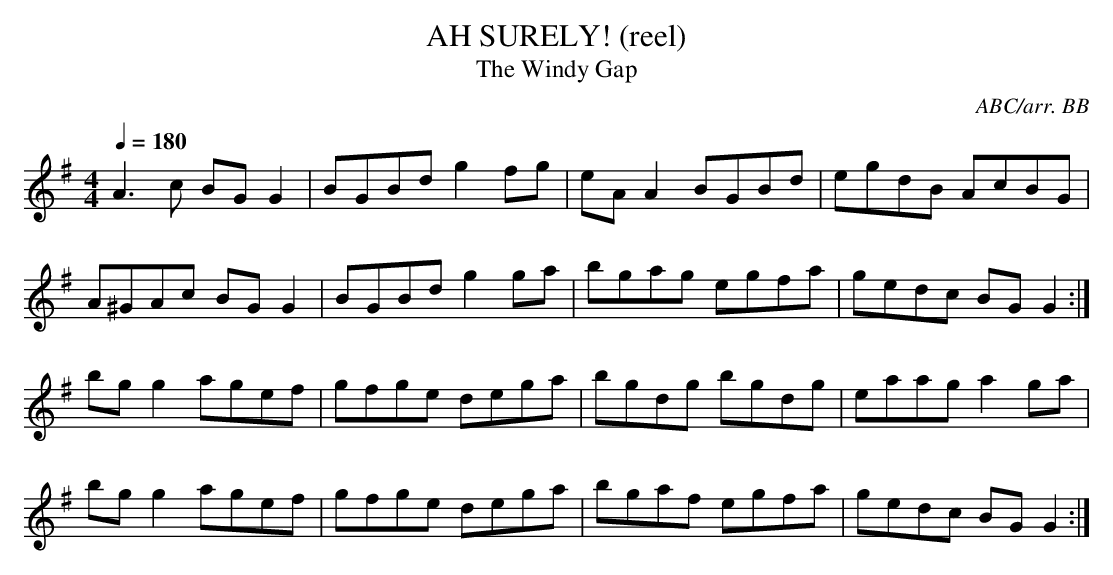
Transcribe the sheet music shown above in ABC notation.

X:1
T:AH SURELY! (reel)
T:The Windy Gap
C:ABC/arr. BB
Q:1/4=180
L:1/8
M:4/4
K:G
A3c BGG2|BGBd g2fg|eAA2 BGBd|egdB AcBG|
A^GAc BG G2|BGBd g2ga|bgag egfa|gedc BG G2:|
bg g2 agef|gfge dega|bgdg bgdg|eaag a2 ga|
bg g2 agef|gfge dega|bgaf egfa|gedc BG G2:|
